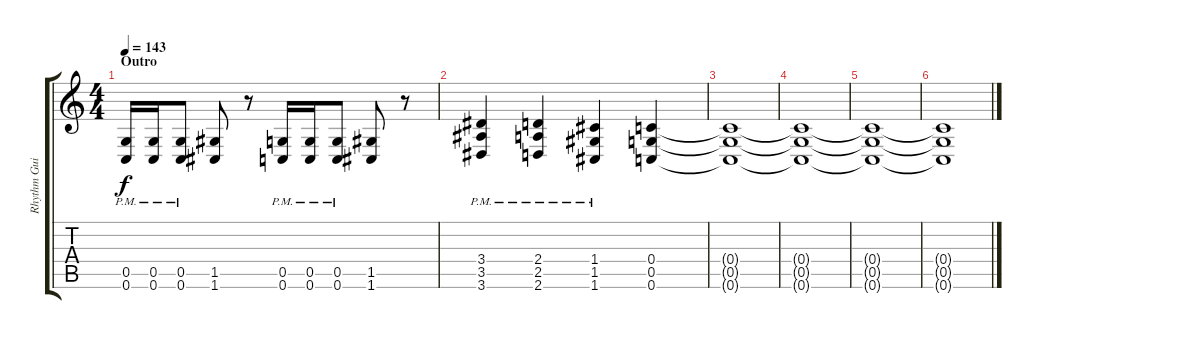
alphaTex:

\track ("Rhythm Guitar (John 5)" "Rhythm Gui") {instrument distortionguitar}
\staff {score tabs}
\tuning (D4 A3 F3 C3 G2 C2) {hide}
\ts (4 4)
\section ("" "Outro")
\tempo 143
\clef g2
\ks c
(0.5{pm} 0.6{pm}).16{dy f} (0.5{pm} 0.6{pm}).16 (0.5{pm} 0.6{pm}).8 (1.5 1.6).8 r.8 (0.5{pm} 0.6{pm}).16 (0.5{pm} 0.6{pm}).16 (0.5{pm} 0.6{pm}).8 (1.5 1.6).8 r.8 |
(3.4{pm} 3.5{pm} 3.6{pm}).4 (2.4{pm} 2.5{pm} 2.6{pm}).4 (1.4{pm} 1.5{pm} 1.6{pm}).4 (0.4 0.5 0.6).4 |
(0.4{t} 0.5{t} 0.6{t}).1 |
(0.4{t} 0.5{t} 0.6{t}).1 |
(0.4{t} 0.5{t} 0.6{t}).1 |
(0.4{t} 0.5{t} 0.6{t}).1
